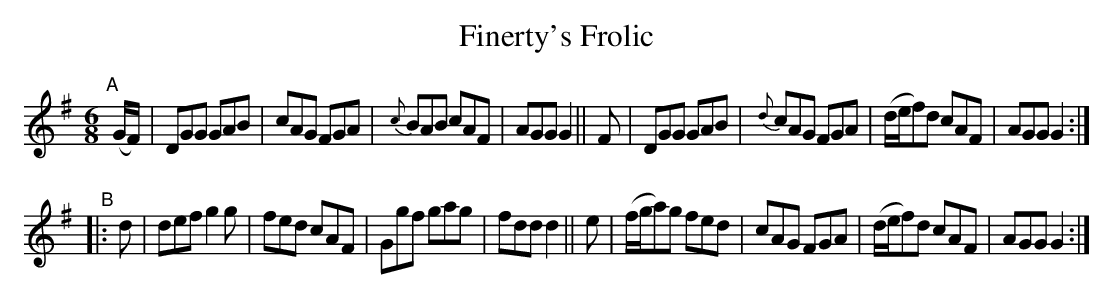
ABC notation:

X:1
T: Finerty's Frolic
M: 6/8
L: 1/8
K: G
"^A"[|] (G/F/) |\
DGG GAB | cAG FGA | {c}BAB cAF | AGG G2 || F |\
DGG GAB | {d}cAG FGA | (d/e/f)d cAF | AGG G2 :|
"^B"|: d |\
def g2g | fed cAF | Ggf gag | fdd d2 || e |\
(f/g/a)g fed | cAG FGA | (d/e/f)d cAF | AGG G2 :|
